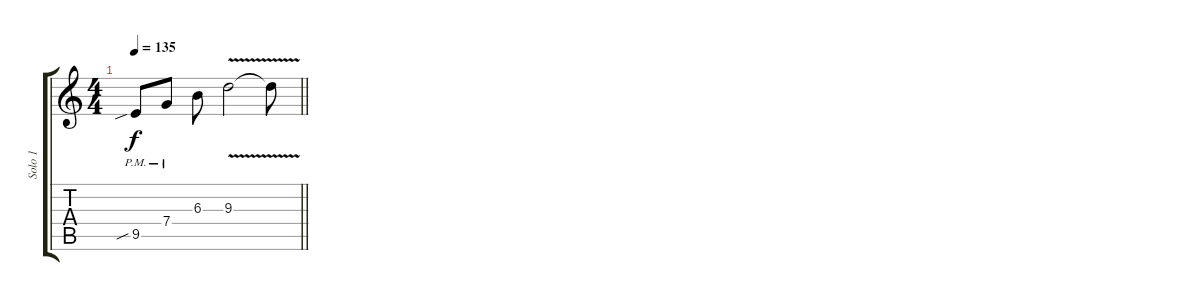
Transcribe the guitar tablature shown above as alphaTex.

\track ("Solo 1" "Solo 1") {instrument distortionguitar}
\staff {score tabs}
\tuning (D4 A3 F3 C3 G2 D2) {hide}
\ts (4 4)
\tempo 135
\clef g2
\barLineRight lightlight
\ks aminor
9.5{sib pm}.8{dy f} 7.4{pm}.8 6.3.8 9.3{v}.2 9.3{t}.8
